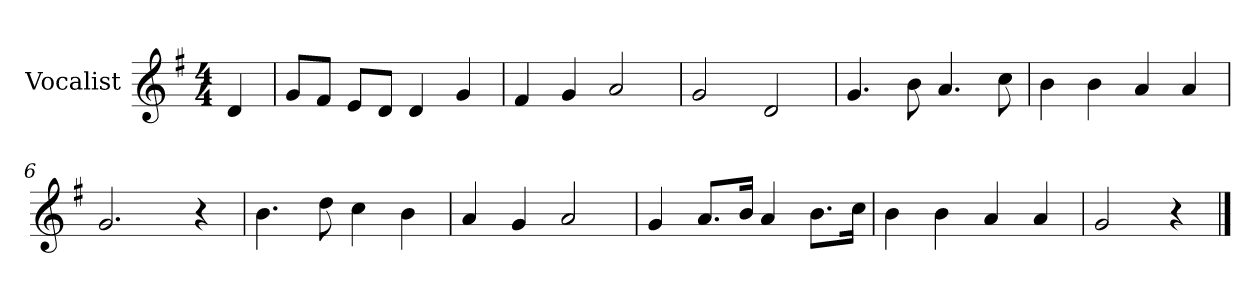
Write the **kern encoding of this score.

**kern
*part1
*staff1
*I"Vocalist
*k[f#]
*G:
*M4/4
=
4d
=1
8gL
8f#J
8eL
8dJ
4d
4g
=2
4f#
4g
2a
=3
2g
2d
=4
4.g
8b
4.a
8cc
=5
4b
4b
4a
4a
=6
2.g
4r
=7
4.b
8dd
4cc
4b
=8
4a
4g
2a
=9
4g
8.aL
16bJk
4a
8.bL
16ccJk
=10
4b
4b
4a
4a
=11
2g
4r
==
*-
